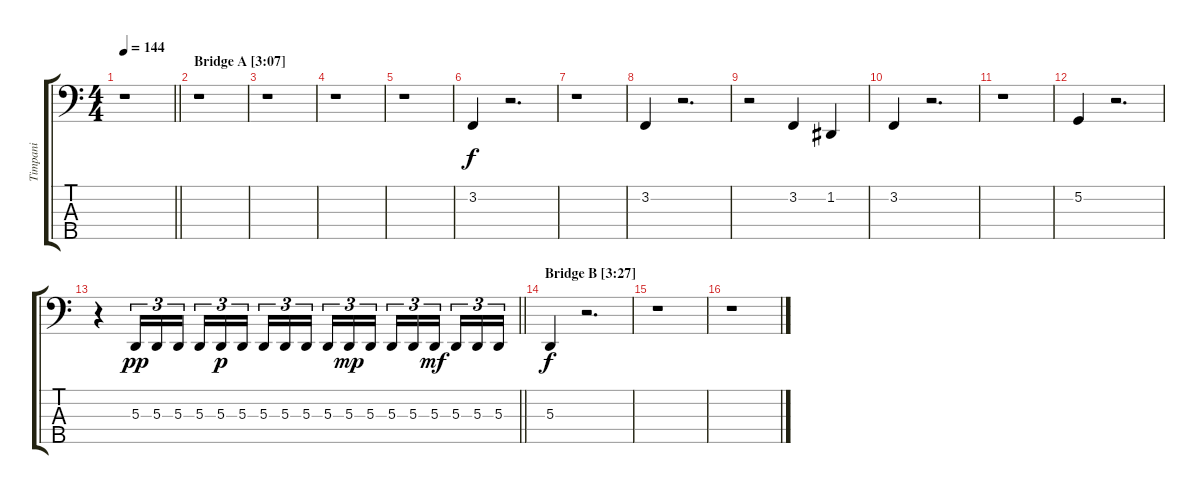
\track ("Timpani" "Timpani") {instrument timpani}
\staff {score tabs}
\tuning (G2 D2 A1 E1 B0) {hide}
\ts (4 4)
\tempo 144
\clef f4
\barLineRight lightlight
\ks c
r.1{dy f} |
\section ("" "Bridge A [3:07]")
r.1 |
r.1 |
r.1 |
r.1 |
3.2.4 r.2{d} |
r.1 |
3.2.4 r.2{d} |
r.2 3.2.4 1.2.4 |
3.2.4 r.2{d} |
r.1 |
5.2.4 r.2{d} |
\barLineRight lightlight
r.4 5.3.16{tu (3 2) dy pp} 5.3.16{tu (3 2)} 5.3.16{tu (3 2) beam splitsecondary} 5.3.16{tu (3 2)} 5.3.16{tu (3 2) dy p} 5.3.16{tu (3 2)} 5.3.16{tu (3 2)} 5.3.16{tu (3 2)} 5.3.16{tu (3 2) beam splitsecondary} 5.3.16{tu (3 2)} 5.3.16{tu (3 2) dy mp} 5.3.16{tu (3 2)} 5.3.16{tu (3 2)} 5.3.16{tu (3 2)} 5.3.16{tu (3 2) dy mf beam splitsecondary} 5.3.16{tu (3 2)} 5.3.16{tu (3 2)} 5.3.16{tu (3 2)} |
\section ("" "Bridge B [3:27]")
5.3.4{dy f} r.2{d} |
r.1 |
r.1
